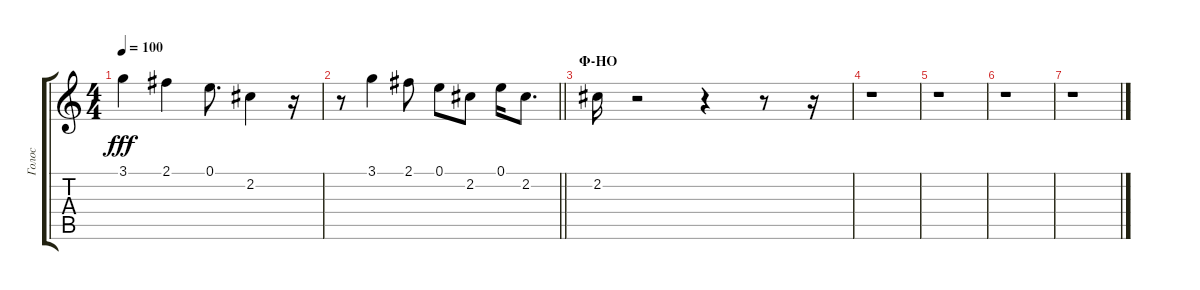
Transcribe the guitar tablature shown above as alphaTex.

\track ("Голос" "Голос") {instrument acousticguitarsteel}
\staff {score tabs}
\tuning (E4 B3 G3 D3 A2 E2) {hide}
\ts (4 4)
\tempo 100
\clef g2
\ks c
3.1.4{dy fff} 2.1.4 0.1.8{d} 2.2.4 r.16 |
\barLineRight lightlight
r.8 3.1.4 2.1.8 0.1.8 2.2.8 0.1.16 2.2.8{d} |
\section ("" "Ф-НО")
2.2.16 r.2 r.4 r.8 r.16 |
r.1 |
r.1 |
r.1 |
r.1
